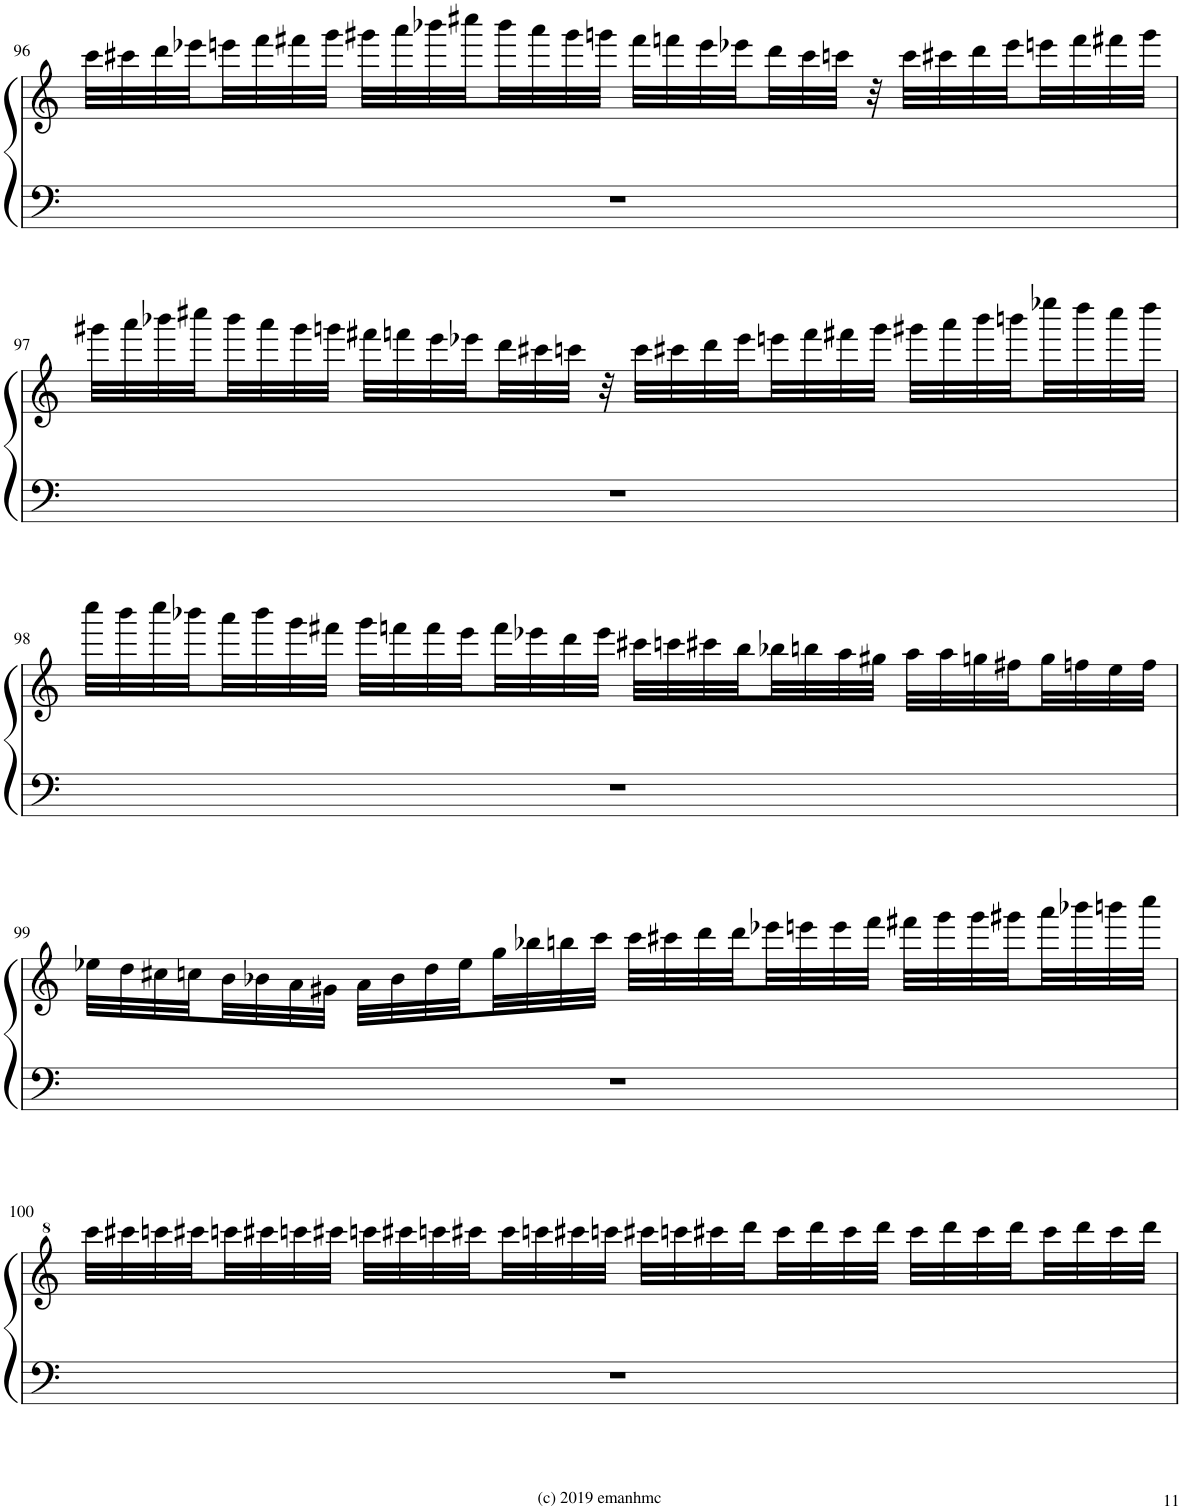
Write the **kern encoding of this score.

**kern	**kern
*part1	*part1
*staff2	*staff1
*I"Piano	*
*I'Pno.	*
!!LO:PB:g=z
*clefF4	*clefG2
*k[]	*k[]
*M4/4	*M4/4
*met(c)	*met(c)
=96	=96
1r	32ccc\LLL
.	32ccc#X\
.	32ddd\
.	32eee-X\
.	32eeen\
.	32fff\
.	32fff#X\
.	32ggg\JJJ
.	32ggg#X\LLL
.	32aaa\
.	32bbb-X\
.	32cccc#X\
.	32bbb-\
.	32aaa\
.	32ggg#\
.	32gggn\JJJ
.	32fff#\LLL
.	32fffn\
.	32eee\
.	32eee-X\
.	32ddd\
.	32ccc#\
.	32cccn\JJJ
.	32r
.	32ccc\LLL
.	32ccc#X\
.	32ddd\
.	32eee-\
.	32eeen\
.	32fff\
.	32fff#X\
.	32ggg\JJJ
!!LO:LB:g=z
=97	=97
1r	32ggg#X\LLL
.	32aaa\
.	32bbb-X\
.	32cccc#X\
.	32bbb-\
.	32aaa\
.	32ggg#\
.	32gggn\JJJ
.	32fff#X\LLL
.	32fffn\
.	32eee\
.	32eee-X\
.	32ddd\
.	32ccc#X\
.	32cccn\JJJ
.	32r
.	32ccc\LLL
.	32ccc#X\
.	32ddd\
.	32eee-\
.	32eeen\
.	32fff\
.	32fff#X\
.	32ggg\JJJ
.	32ggg#X\LLL
.	32aaa\
.	32bbb-\
.	32bbbn\
.	32eeee-X\
.	32dddd\
.	32cccc#\
.	32dddd\JJJ
!!LO:LB:g=z
=98	=98
1r	32cccc\LLL
.	32bbb\
.	32cccc\
.	32bbb-X\
.	32aaa\
.	32bbb-\
.	32ggg\
.	32fff#X\JJJ
.	32ggg\LLL
.	32fffn\
.	32fff\
.	32eee\
.	32fff\
.	32eee-X\
.	32ddd\
.	32eee-\JJJ
.	32ccc#X\LLL
.	32cccn\
.	32ccc#X\
.	32bb\
.	32bb-X\
.	32bbn\
.	32aa\
.	32gg#X\JJJ
.	32aa\LLL
.	32aa\
.	32ggn\
.	32ff#X\
.	32gg\
.	32ffn\
.	32ee\
.	32ff\JJJ
!!LO:LB:g=z
=99	=99
1r	32ee-X\LLL
.	32dd\
.	32cc#X\
.	32ccn\
.	32b\
.	32b-X\
.	32a\
.	32g#X\JJJ
.	32a\LLL
.	32b-\
.	32dd\
.	32ee-\
.	32gg\
.	32bb-X\
.	32bbn\
.	32ccc\JJJ
.	32ccc\LLL
.	32ccc#X\
.	32ddd\
.	32ddd\
.	32eee-X\
.	32eeen\
.	32eee\
.	32fff\JJJ
.	32fff#X\LLL
.	32ggg\
.	32ggg\
.	32ggg#X\
.	32aaa\
.	32bbb-X\
.	32bbbn\
.	32cccc\JJJ
!!LO:LB:g=z
=100	=100
1r	32cccc\LLL
.	32cccc#X\
.	32ccccn\
.	32cccc#X\
.	32ccccn\
.	32cccc#X\
.	32ccccn\
.	32cccc#X\JJJ
.	32ccccn\LLL
.	32cccc#X\
.	32ccccn\
.	32cccc#X\
.	32cccc#\
.	32ccccn\
.	32cccc#X\
.	32ccccn\JJJ
.	32cccc#X\LLL
.	32ccccn\
.	32cccc#X\
.	32dddd\
.	32cccc#\
.	32dddd\
.	32cccc#\
.	32dddd\JJJ
.	32cccc#\LLL
.	32dddd\
.	32cccc#\
.	32dddd\
.	32cccc#\
.	32dddd\
.	32cccc#\
.	32dddd\JJJ
=	=
*-	*-
